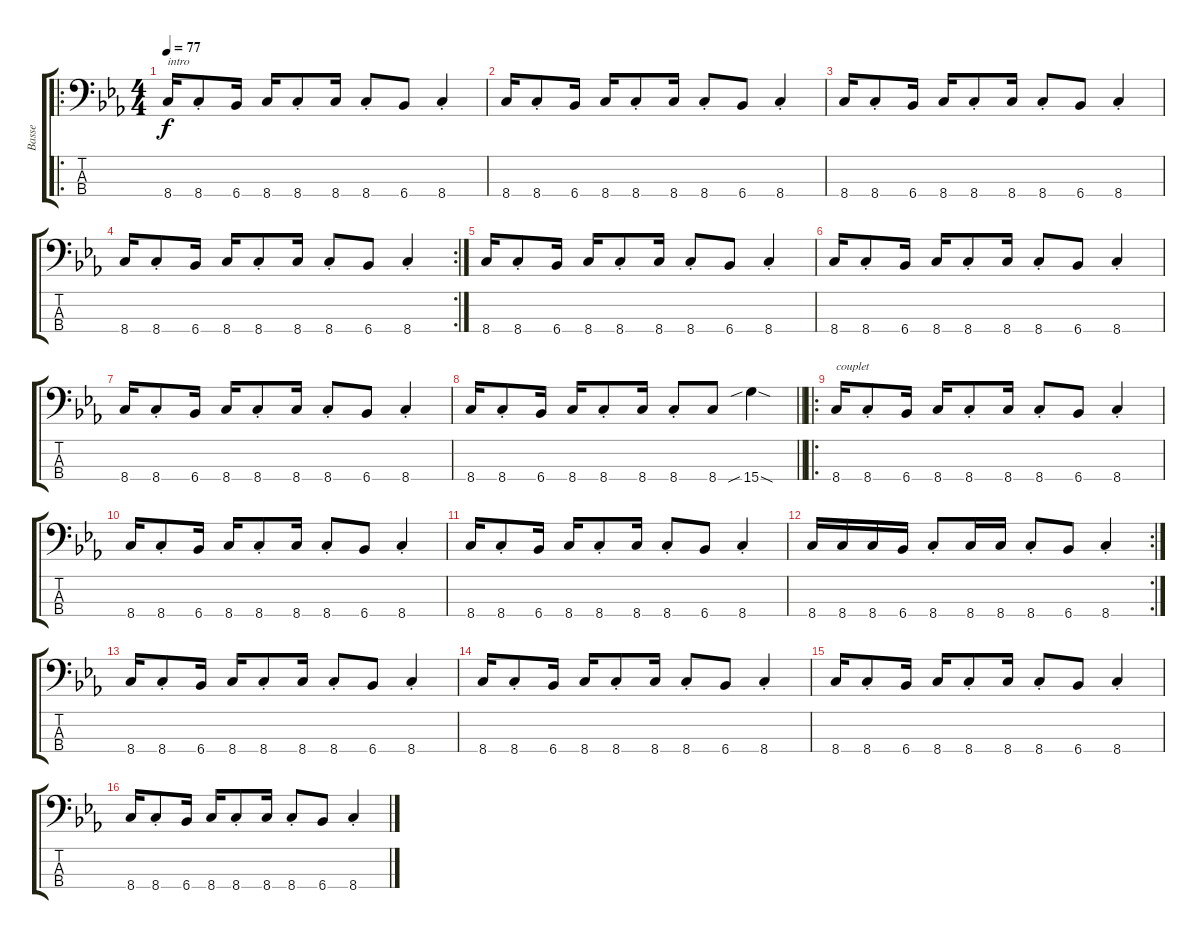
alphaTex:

\track ("Basse" "Basse") {instrument electricbassfinger}
\staff {score tabs}
\tuning (G2 D2 A1 E1) {hide}
\ro
\ts (4 4)
\tempo 77
\clef f4
\ks cminor
8.4.16{txt "intro" dy f instrument electricbassfinger} 8.4{st}.8 6.4.16 8.4.16 8.4{st}.8 8.4.16 8.4{st}.8 6.4.8 8.4{st}.4 |
8.4.16 8.4{st}.8 6.4.16 8.4.16 8.4{st}.8 8.4.16 8.4{st}.8 6.4.8 8.4{st}.4 |
8.4.16 8.4{st}.8 6.4.16 8.4.16 8.4{st}.8 8.4.16 8.4{st}.8 6.4.8 8.4{st}.4 |
\rc 2
8.4.16 8.4{st}.8 6.4.16 8.4.16 8.4{st}.8 8.4.16 8.4{st}.8 6.4.8 8.4{st}.4 |
8.4.16 8.4{st}.8 6.4.16 8.4.16 8.4{st}.8 8.4.16 8.4{st}.8 6.4.8 8.4{st}.4 |
8.4.16 8.4{st}.8 6.4.16 8.4.16 8.4{st}.8 8.4.16 8.4{st}.8 6.4.8 8.4{st}.4 |
8.4.16 8.4{st}.8 6.4.16 8.4.16 8.4{st}.8 8.4.16 8.4{st}.8 6.4.8 8.4{st}.4 |
\barLineRight lightlight
8.4.16 8.4{st}.8 6.4.16 8.4.16 8.4{st}.8 8.4.16 8.4{st}.8 8.4.8 15.4{sib sod}.4 |
\ro
8.4.16{txt "couplet"} 8.4{st}.8 6.4.16 8.4.16 8.4{st}.8 8.4.16 8.4{st}.8 6.4.8 8.4{st}.4 |
8.4.16 8.4{st}.8 6.4.16 8.4.16 8.4{st}.8 8.4.16 8.4{st}.8 6.4.8 8.4{st}.4 |
8.4.16 8.4{st}.8 6.4.16 8.4.16 8.4{st}.8 8.4.16 8.4{st}.8 6.4.8 8.4{st}.4 |
\rc 2
8.4.16 8.4.16 8.4.16 6.4.16 8.4{st}.8 8.4.16 8.4.16 8.4{st}.8 6.4.8 8.4{st}.4 |
8.4.16 8.4{st}.8 6.4.16 8.4.16 8.4{st}.8 8.4.16 8.4{st}.8 6.4.8 8.4{st}.4 |
8.4.16 8.4{st}.8 6.4.16 8.4.16 8.4{st}.8 8.4.16 8.4{st}.8 6.4.8 8.4{st}.4 |
8.4.16 8.4{st}.8 6.4.16 8.4.16 8.4{st}.8 8.4.16 8.4{st}.8 6.4.8 8.4{st}.4 |
8.4.16 8.4{st}.8 6.4.16 8.4.16 8.4{st}.8 8.4.16 8.4{st}.8 6.4.8 8.4{st}.4
